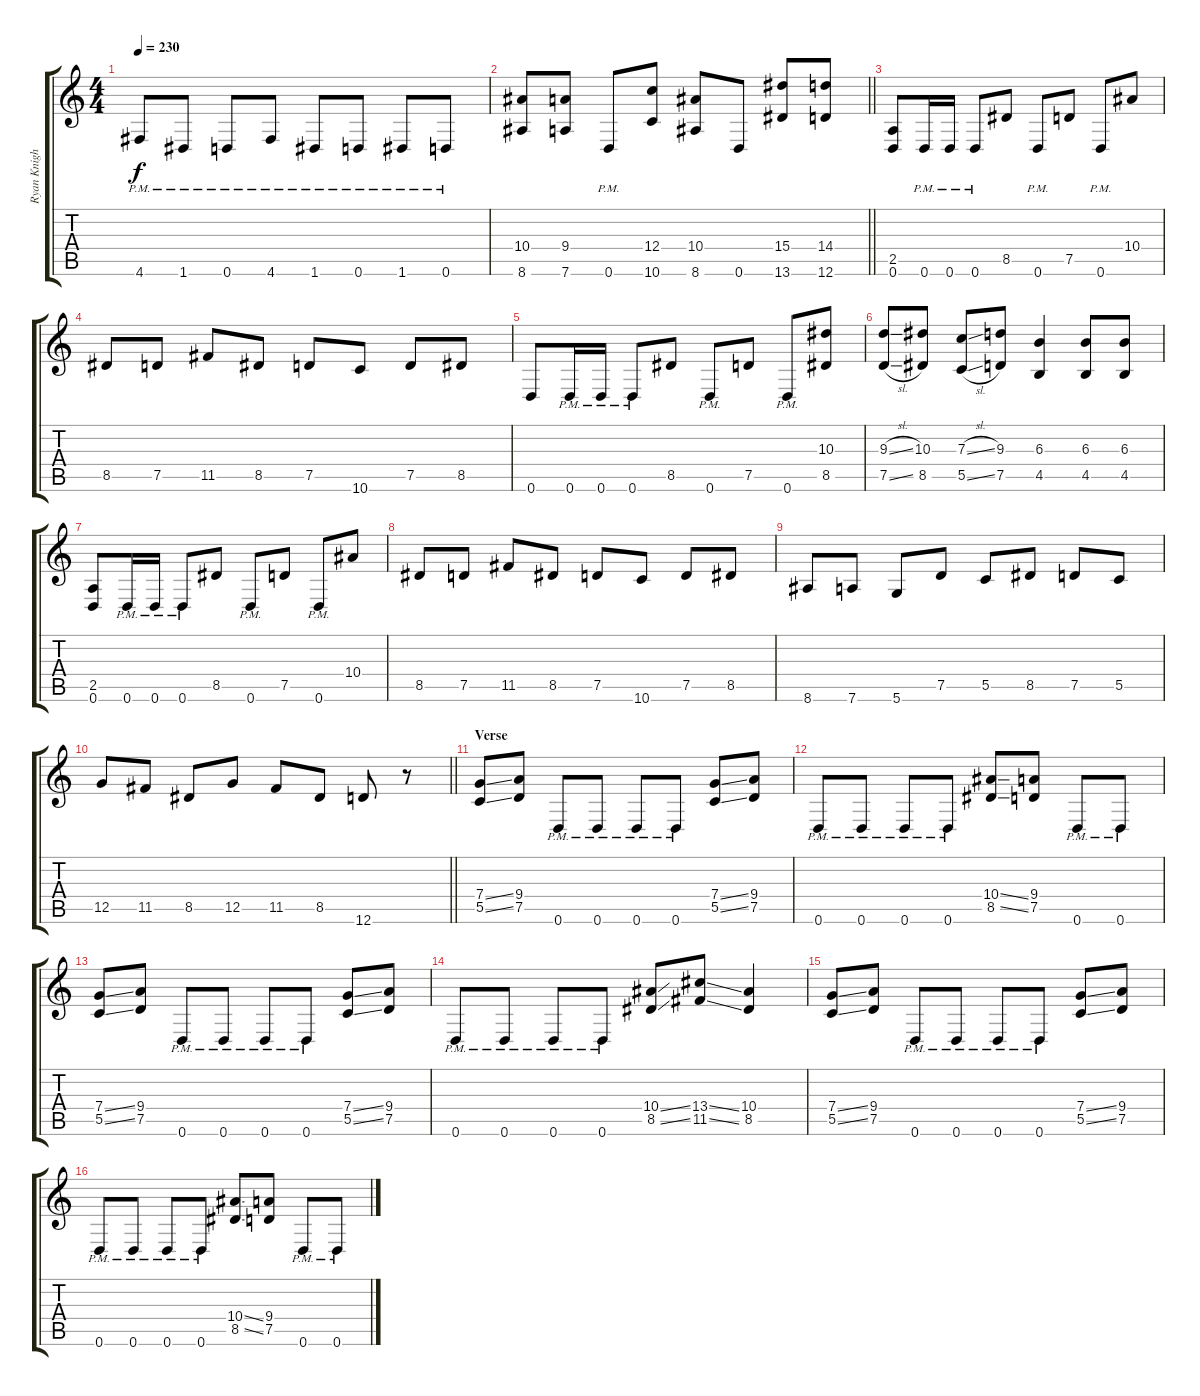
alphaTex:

\track ("Ryan Knight Rhythm" "Ryan Knigh") {instrument distortionguitar}
\staff {score tabs}
\tuning (D4 A3 F3 C3 G2 D2) {hide}
\ts (4 4)
\tempo 230
\clef g2
\ks c
4.6{pm}.8{dy f} 1.6{pm}.8 0.6{pm}.8 4.6{pm}.8 1.6{pm}.8 0.6{pm}.8 1.6{pm}.8 0.6{pm}.8 |
\barLineRight lightlight
(10.4 8.6).8 (9.4 7.6).8 0.6{pm}.8 (12.4 10.6).8 (10.4 8.6).8 0.6.8 (15.4 13.6).8 (14.4 12.6).8 |
(2.5 0.6).8 0.6{pm}.16 0.6{pm}.16 0.6{pm}.8 8.5.8 0.6{pm}.8 7.5.8 0.6{pm}.8 10.4.8 |
8.5.8 7.5.8 11.5.8 8.5.8 7.5.8 10.6.8 7.5.8 8.5.8 |
0.6.8 0.6{pm}.16 0.6{pm}.16 0.6{pm}.8 8.5.8 0.6{pm}.8 7.5.8 0.6{pm}.8 (10.3 8.5).8 |
(9.3{sl} 7.5{sl}).8 (10.3 8.5).8 (7.3{sl} 5.5{sl}).8 (9.3 7.5).8 (6.3 4.5).4 (6.3 4.5).8 (6.3 4.5).8 |
(2.5 0.6).8 0.6{pm}.16 0.6{pm}.16 0.6{pm}.8 8.5.8 0.6{pm}.8 7.5.8 0.6{pm}.8 10.4.8 |
8.5.8 7.5.8 11.5.8 8.5.8 7.5.8 10.6.8 7.5.8 8.5.8 |
8.6.8 7.6.8 5.6.8 7.5.8 5.5.8 8.5.8 7.5.8 5.5.8 |
\barLineRight lightlight
12.5.8 11.5.8 8.5.8 12.5.8 11.5.8 8.5.8 12.6.8 r.8 |
\section ("" "Verse")
(7.4{ss} 5.5{ss}).8 (9.4 7.5).8 0.6{pm}.8 0.6{pm}.8 0.6{pm}.8 0.6{pm}.8 (7.4{ss} 5.5{ss}).8 (9.4 7.5).8 |
0.6{pm}.8 0.6{pm}.8 0.6{pm}.8 0.6{pm}.8 (10.4{ss} 8.5{ss}).8 (9.4 7.5).8 0.6{pm}.8 0.6{pm}.8 |
(7.4{ss} 5.5{ss}).8 (9.4 7.5).8 0.6{pm}.8 0.6{pm}.8 0.6{pm}.8 0.6{pm}.8 (7.4{ss} 5.5{ss}).8 (9.4 7.5).8 |
0.6{pm}.8 0.6{pm}.8 0.6{pm}.8 0.6{pm}.8 (10.4{ss} 8.5{ss}).8 (13.4{ss} 11.5{ss}).8 (10.4 8.5).4 |
(7.4{ss} 5.5{ss}).8 (9.4 7.5).8 0.6{pm}.8 0.6{pm}.8 0.6{pm}.8 0.6{pm}.8 (7.4{ss} 5.5{ss}).8 (9.4 7.5).8 |
0.6{pm}.8 0.6{pm}.8 0.6{pm}.8 0.6{pm}.8 (10.4{ss} 8.5{ss}).8 (9.4 7.5).8 0.6{pm}.8 0.6{pm}.8
